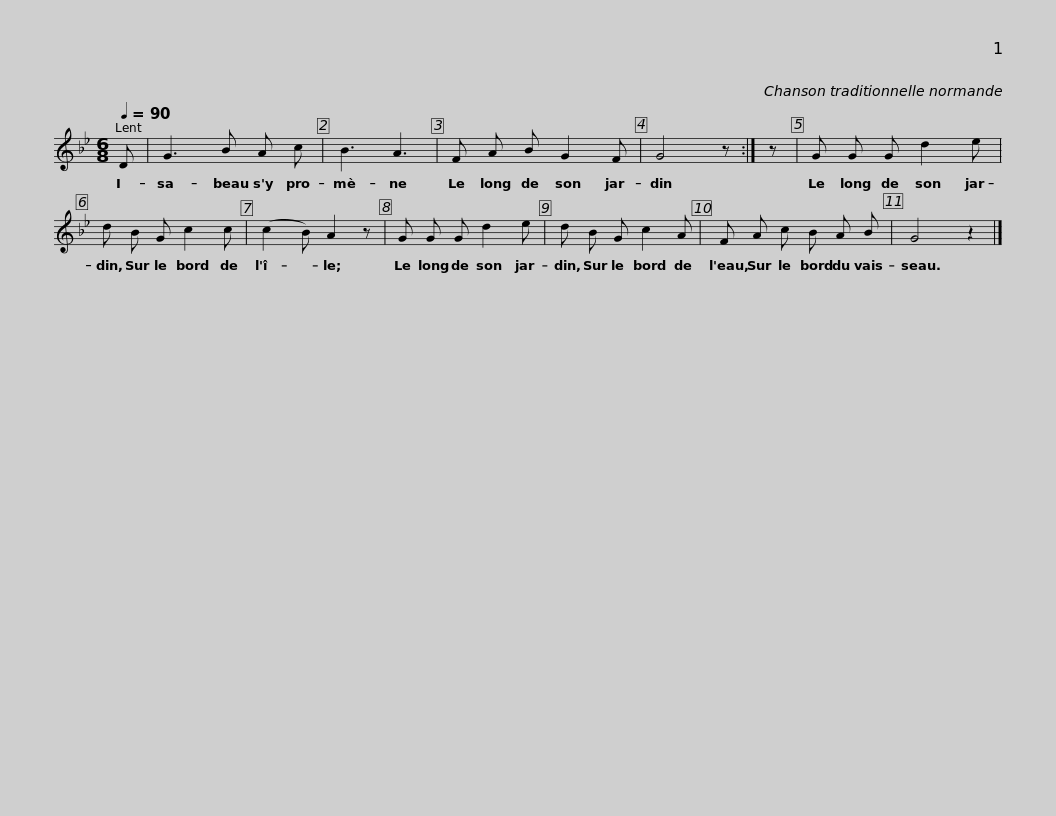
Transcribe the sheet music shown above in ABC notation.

X:1
L:1/8
Q:1/4=90
M:6/8
I:linebreak $
K:Bb
V:1 treble
V:1
 D | G3 B A c | B3 A3 | F A B G2 F | G4 z :|$ %5
 z | G G G d2 e | d B G c2 c | (c2 B) A2 z |$ G G G d2 e | %10
 d B G c2 A | F A c B A B | G4 z2 |] %13
